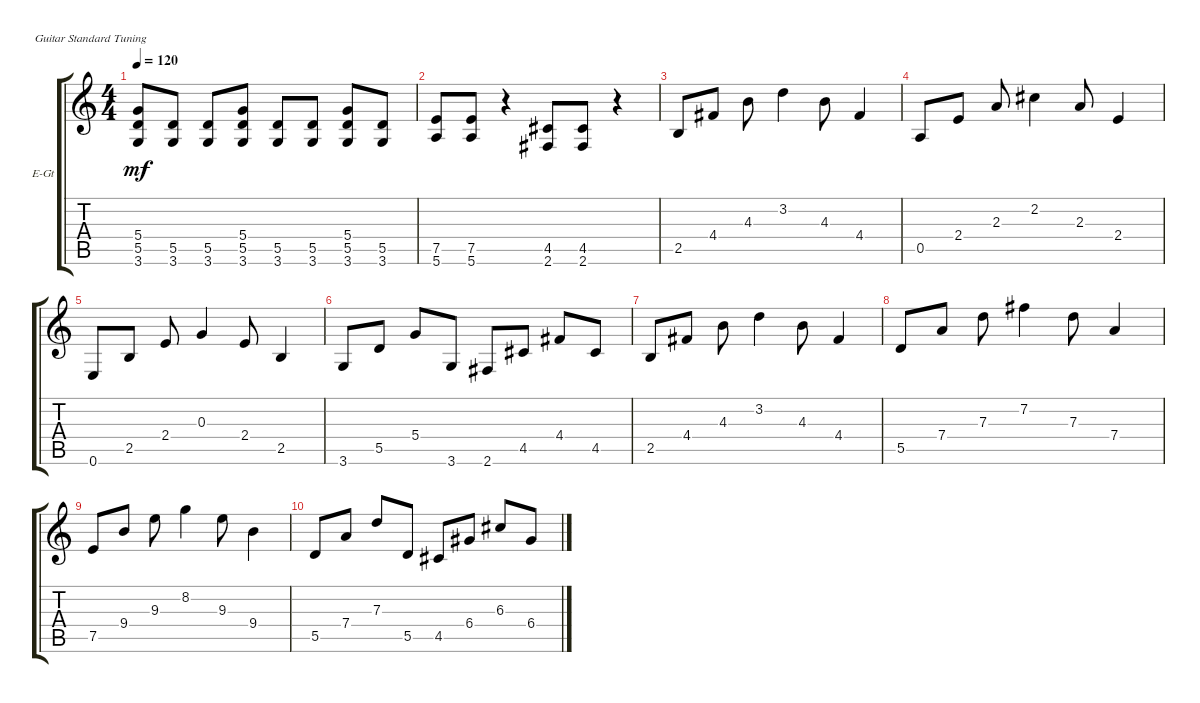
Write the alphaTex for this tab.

\bracketExtendMode groupsimilarinstruments
\firstSystemTrackNameOrientation horizontal
\otherSystemsTrackNameOrientation horizontal
\track ("Electric Guitar 1" "E-Gt") {instrument distortionguitar}
\staff {score tabs}
\tuning (E4 B3 G3 D3 A2 E2)
\ts (4 4)
\tempo 120
\clef g2
\ks c
(3.6 5.5 5.4).8{dy mf} (3.6 5.5).8 (3.6 5.5).8 (5.4 5.5 3.6).8 (3.6 5.5).8 (3.6 5.5).8 (5.4 5.5 3.6).8 (3.6 5.5).8 |
(5.6 7.5).8 (5.6 7.5).8 r.4 (2.6 4.5).8 (2.6 4.5).8 r.4 |
2.5.8 4.4.8 4.3.8 3.2.4 4.3.8 4.4.4 |
0.5.8 2.4.8 2.3.8 2.2.4 2.3.8 2.4.4 |
0.6.8 2.5.8 2.4.8 0.3.4 2.4.8 2.5.4 |
3.6.8 5.5.8 5.4.8 3.6.8 2.6.8 4.5.8 4.4.8 4.5.8 |
2.5.8 4.4.8 4.3.8 3.2.4 4.3.8 4.4.4 |
5.5.8 7.4.8 7.3.8 7.2.4 7.3.8 7.4.4 |
7.5.8 9.4.8 9.3.8 8.2.4 9.3.8 9.4.4 |
5.5.8 7.4.8 7.3.8 5.5.8 4.5.8 6.4.8 6.3.8 6.4.8
